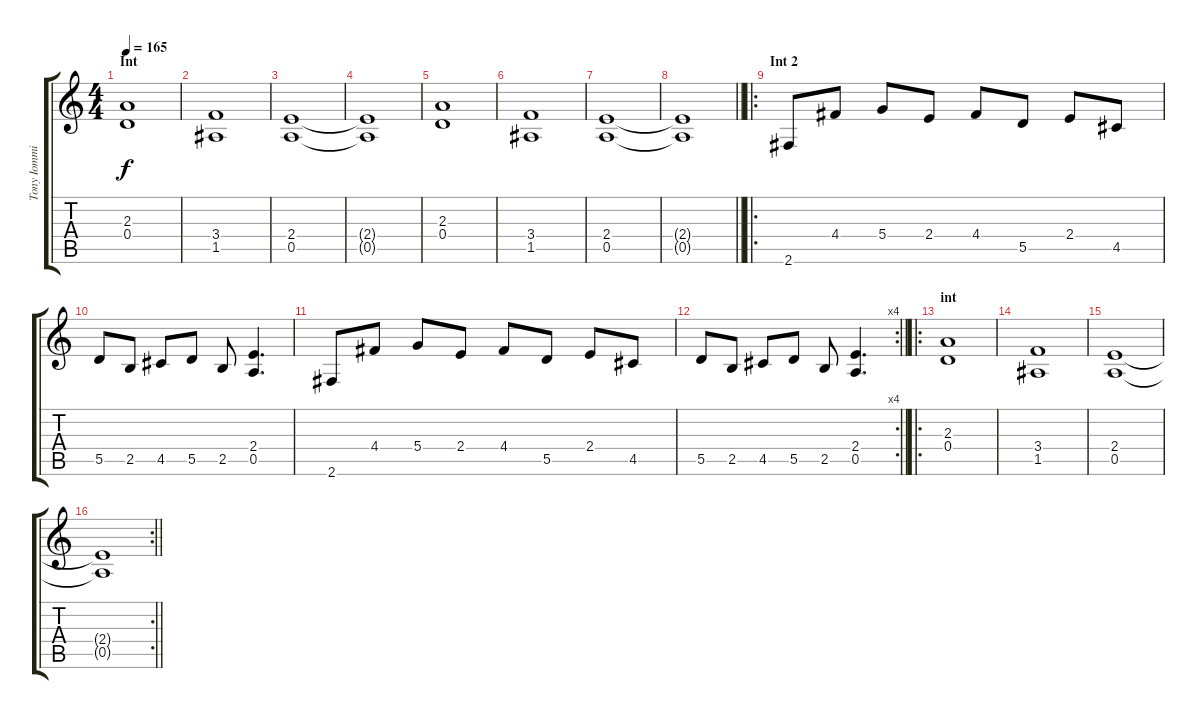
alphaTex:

\track ("Tony Iommi" "Tony Iommi") {instrument overdrivenguitar}
\staff {score tabs}
\tuning (E4 B3 G3 D3 A2 E2) {hide}
\ts (4 4)
\section ("" "Int")
\tempo 165
\clef g2
\ks c
(2.3 0.4).1{dy f} |
(3.4 1.5).1 |
(2.4 0.5).1 |
(2.4{t} 0.5{t}).1 |
(2.3 0.4).1 |
(3.4 1.5).1 |
(2.4 0.5).1 |
\barLineRight lightlight
(2.4{t} 0.5{t}).1 |
\ro
\section ("" "Int 2")
2.6.8 4.4.8 5.4.8 2.4.8 4.4.8 5.5.8 2.4.8 4.5.8 |
5.5.8 2.5.8 4.5.8 5.5.8 2.5.8 (2.4 0.5).4{d} |
2.6.8 4.4.8 5.4.8 2.4.8 4.4.8 5.5.8 2.4.8 4.5.8 |
\rc 4
\barLineRight lightlight
5.5.8 2.5.8 4.5.8 5.5.8 2.5.8 (2.4 0.5).4{d} |
\ro
\section ("" "int")
(2.3 0.4).1 |
(3.4 1.5).1 |
(2.4 0.5).1 |
\rc 2
\barLineRight lightlight
(2.4{t} 0.5{t}).1
